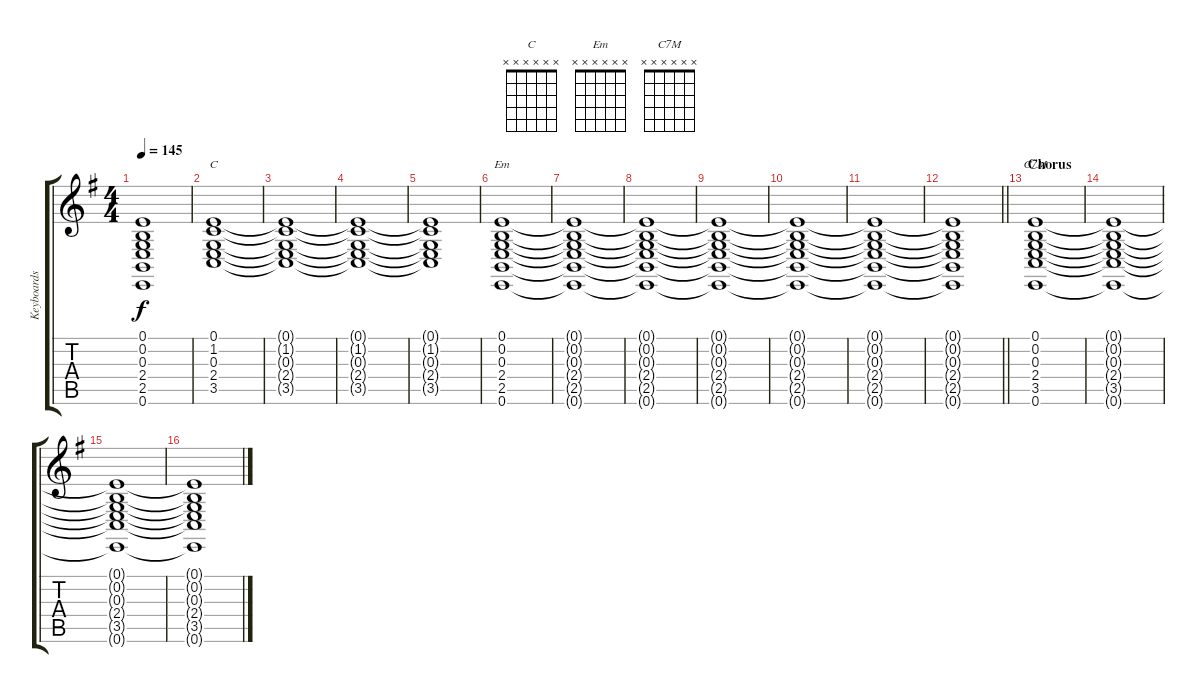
\track ("Keyboards 1" "Keyboards ") {instrument pad2warm}
\staff {score tabs}
\tuning (E4 B3 G3 D3 A2 E2) {hide}
\chord ("C" x x x x x x)
\chord ("Em" x x x x x x)
\chord ("C7M" x x x x x x)
\ts (4 4)
\tempo 145
\clef g2
\ks g
(0.1{t} 0.2{t} 0.3{t} 2.4{t} 2.5{t} 0.6{t}).1{dy f} |
(0.1 1.2 0.3 2.4 3.5).1{ch "C"} |
(0.1{t} 1.2{t} 0.3{t} 2.4{t} 3.5{t}).1 |
(0.1{t} 1.2{t} 0.3{t} 2.4{t} 3.5{t}).1 |
(0.1{t} 1.2{t} 0.3{t} 2.4{t} 3.5{t}).1 |
(0.1 0.2 0.3 2.4 2.5 0.6).1{ch "Em"} |
(0.1{t} 0.2{t} 0.3{t} 2.4{t} 2.5{t} 0.6{t}).1 |
(0.1{t} 0.2{t} 0.3{t} 2.4{t} 2.5{t} 0.6{t}).1 |
(0.1{t} 0.2{t} 0.3{t} 2.4{t} 2.5{t} 0.6{t}).1 |
(0.1{t} 0.2{t} 0.3{t} 2.4{t} 2.5{t} 0.6{t}).1 |
(0.1{t} 0.2{t} 0.3{t} 2.4{t} 2.5{t} 0.6{t}).1 |
\barLineRight lightlight
(0.1{t} 0.2{t} 0.3{t} 2.4{t} 2.5{t} 0.6{t}).1 |
\section ("" "Chorus")
(0.1 0.2 0.3 2.4 3.5 0.6).1{ch "C7M"} |
(0.1{t} 0.2{t} 0.3{t} 2.4{t} 3.5{t} 0.6{t}).1 |
(0.1{t} 0.2{t} 0.3{t} 2.4{t} 3.5{t} 0.6{t}).1 |
(0.1{t} 0.2{t} 0.3{t} 2.4{t} 3.5{t} 0.6{t}).1
